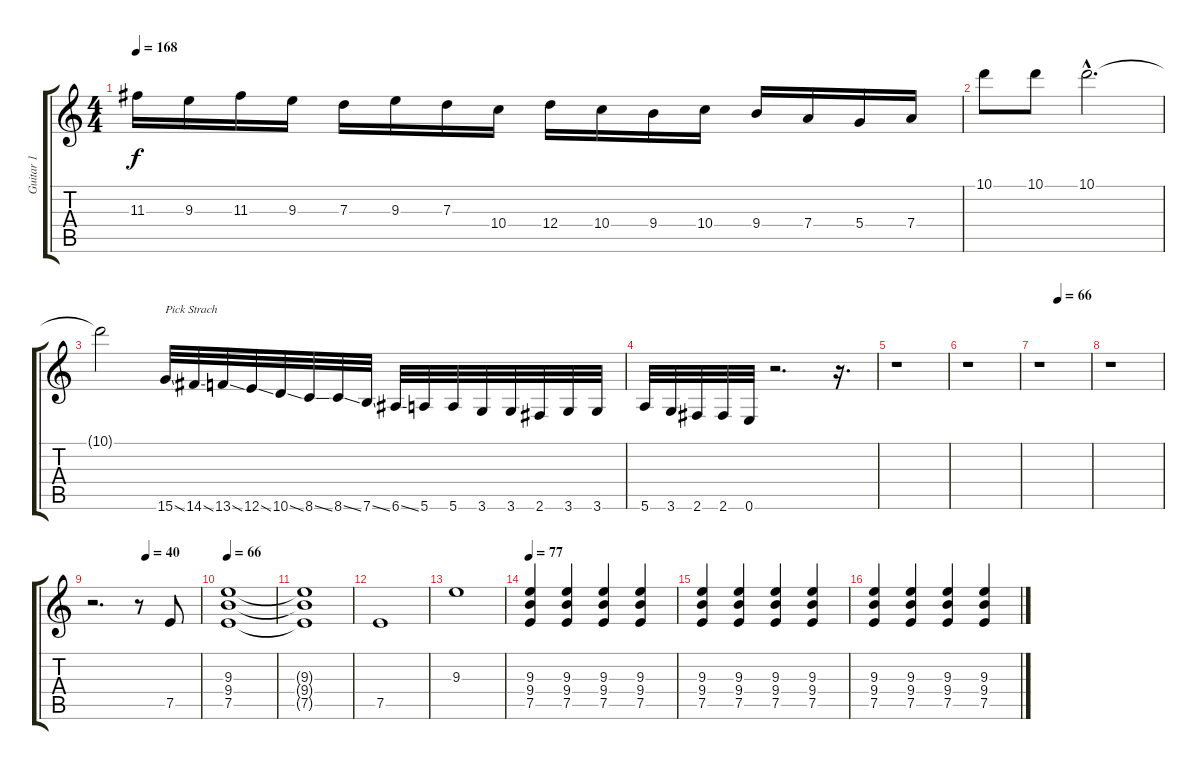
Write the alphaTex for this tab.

\track ("Guitar 1" "Guitar 1") {instrument distortionguitar}
\staff {score tabs}
\tuning (E4 B3 G3 D3 A2 E2) {hide}
\ts (4 4)
\tempo 168
\clef g2
\ks c
11.3.16{dy f} 9.3.16 11.3.16 9.3.16 7.3.16 9.3.16 7.3.16 10.4.16 12.4.16 10.4.16 9.4.16 10.4.16 9.4.16 7.4.16 5.4.16 7.4.16 |
10.1.8 10.1.8 10.1{hac}.2{d} |
10.1{t}.2 15.6{ss}.32{txt "Pick Strach"} 14.6{ss}.32 13.6{ss}.32 12.6{ss}.32 10.6{ss}.32 8.6{ss}.32 8.6{ss}.32 7.6{ss}.32 6.6{ss}.32 5.6.32 5.6.32 3.6.32 3.6.32 2.6.32 3.6.32 3.6.32 |
5.6.32 3.6.32 2.6.32 2.6.32 0.6.32 r.2{d} r.16{d} |
r.1 |
r.1 |
\tempo (66 0.375)
r.1 |
r.1 |
\tempo (40 0.5)
r.2{d} r.8 7.5.8 |
\tempo 66
(9.3 9.4 7.5).1 |
(9.3{t} 9.4{t} 7.5{t}).1 |
7.5.1 |
9.3.1 |
\tempo 77
(9.3 9.4 7.5).4 (9.3 9.4 7.5).4 (9.3 9.4 7.5).4 (9.3 9.4 7.5).4 |
(9.3 9.4 7.5).4 (9.3 9.4 7.5).4 (9.3 9.4 7.5).4 (9.3 9.4 7.5).4 |
(9.3 9.4 7.5).4 (9.3 9.4 7.5).4 (9.3 9.4 7.5).4 (9.3 9.4 7.5).4
